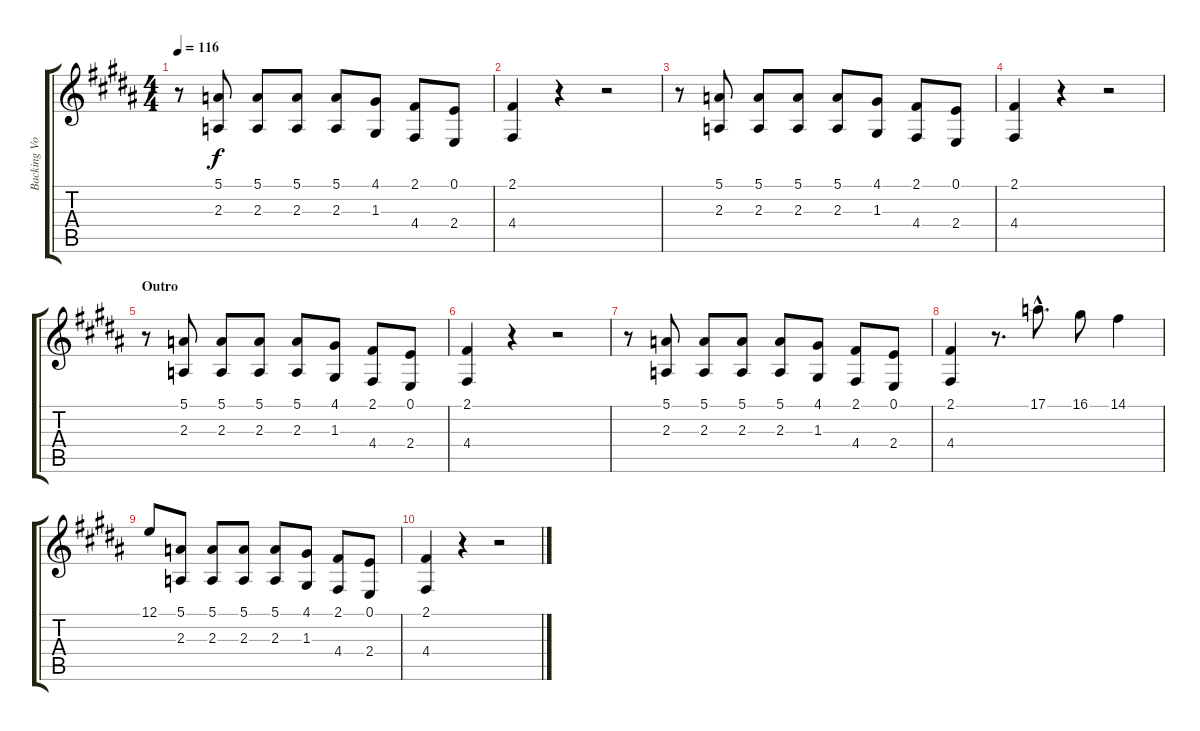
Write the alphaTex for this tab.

\track ("Backing Vocals" "Backing Vo") {instrument stringensemble1}
\staff {score tabs}
\tuning (E4 B3 G3 D3 A2 E2) {hide}
\ts (4 4)
\tempo 116
\clef g2
\ks b
r.8{dy f} (5.1 2.3).8 (5.1 2.3).8 (5.1 2.3).8 (5.1 2.3).8 (4.1 1.3).8 (2.1 4.4).8 (0.1 2.4).8 |
(2.1 4.4).4 r.4 r.2 |
r.8 (5.1 2.3).8 (5.1 2.3).8 (5.1 2.3).8 (5.1 2.3).8 (4.1 1.3).8 (2.1 4.4).8 (0.1 2.4).8 |
(2.1 4.4).4 r.4 r.2 |
\section ("" "Outro")
r.8 (5.1 2.3).8 (5.1 2.3).8 (5.1 2.3).8 (5.1 2.3).8 (4.1 1.3).8 (2.1 4.4).8 (0.1 2.4).8 |
(2.1 4.4).4 r.4 r.2 |
r.8 (5.1 2.3).8 (5.1 2.3).8 (5.1 2.3).8 (5.1 2.3).8 (4.1 1.3).8 (2.1 4.4).8 (0.1 2.4).8 |
(2.1 4.4).4 r.8{d} 17.1{hac}.8{d} 16.1.8 14.1.4 |
12.1.8 (5.1 2.3).8 (5.1 2.3).8 (5.1 2.3).8 (5.1 2.3).8 (4.1 1.3).8 (2.1 4.4).8 (0.1 2.4).8 |
(2.1 4.4).4 r.4 r.2
